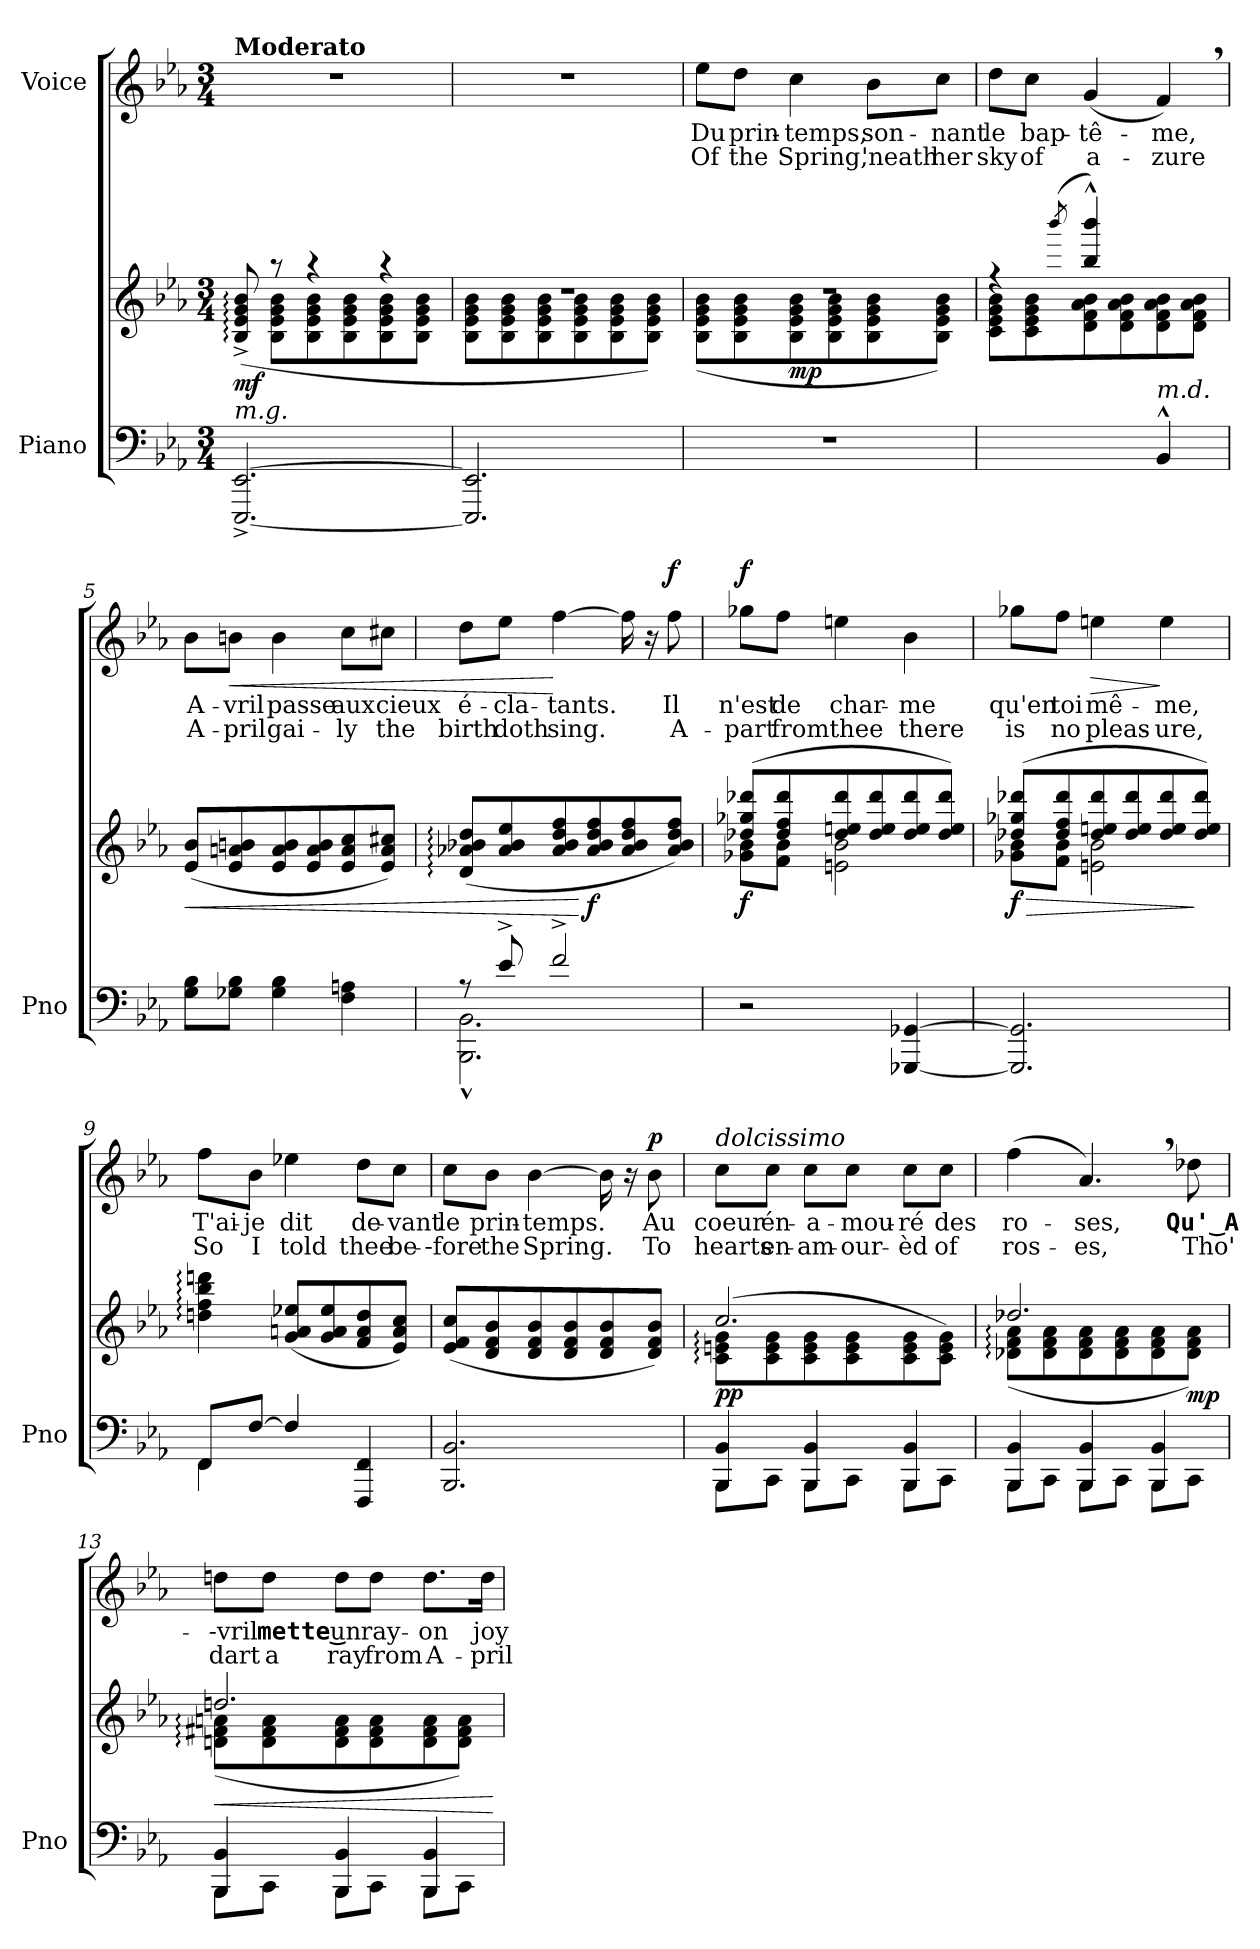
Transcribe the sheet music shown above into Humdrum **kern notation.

**kern	**kern	**dynam	**kern	**text	**text	**dynam
*part2	*part2	*part2	*part1	*part1	*part1	*part1
*staff3	*staff2	*staff2/3	*staff1	*staff1	*staff1	*staff1
*I"Piano	*	*	*I"Voice	*	*	*
*I'Pno	*	*	*	*	*	*
*clefF4	*clefG2	*	*clefG2	*	*	*
*k[b-e-a-]	*k[b-e-a-]	*	*k[b-e-a-]	*	*	*
*M3/4	*M3/4	*	*M3/4	*	*	*
*MM80	*MM80	*	*MM80	*	*	*
=1	=1	=1	=1	=1	=1	=1
*	*^	*	*	*	*	*
!	!	!	!	!LO:TX:a:B:t=Moderato	!	!	!
!LO:TX:a:i:t=m.g.	!	!	!	!	!	!	!
!	!	!	!LO:DY:b	!	!	!	!
[2.EEE-/^ [2.EE-/^	(>8B-/:^ 8e-/:^ 8g/:^ 8b-/:^	8ryy	mf	2.r	.	.	.
.	8raa	8B-\ 8e-\ 8g\ 8b-\L	.	.	.	.	.
.	4raa	8B-\ 8e-\ 8g\ 8b-\	.	.	.	.	.
.	.	8B-\ 8e-\ 8g\ 8b-\	.	.	.	.	.
.	4raa	8B-\ 8e-\ 8g\ 8b-\	.	.	.	.	.
.	.	8B-\ 8e-\ 8g\ 8b-\J	.	.	.	.	.
=2	=2	=2	=2	=2	=2	=2	=2
2.EEE-/] 2.EE-/]	2.rdd	8B-\ 8e-\ 8g\ 8b-\L	.	2.r	.	.	.
.	.	8B-\ 8e-\ 8g\ 8b-\	.	.	.	.	.
.	.	8B-\ 8e-\ 8g\ 8b-\	.	.	.	.	.
.	.	8B-\ 8e-\ 8g\ 8b-\	.	.	.	.	.
.	.	8B-\ 8e-\ 8g\ 8b-\	.	.	.	.	.
.	.	8B-\ 8e-\ 8g\ 8b-\J)	.	.	.	.	.
=3	=3	=3	=3	=3	=3	=3	=3
!	!	!	!	!	!LO:LY:b	!LO:LY:b	!LO:DY:a
!	!	!	!	!	!	!	!LO:DY:n=1:a
2.r	2.rdd	(>8B-\ 8e-\ 8g\ 8b-\L	.	8ee-\L	Du	Of	mf other-dynamics
!	!	!	!	!	!LO:LY:b	!LO:LY:b	!
.	.	8B-\ 8e-\ 8g\ 8b-\	.	8dd\J	prin-	the	.
!	!	!	!LO:DY:b	!	!LO:LY:b	!LO:LY:b	!
.	.	8B-\ 8e-\ 8g\ 8b-\	mp	4cc\	-temps,	Spring,	.
.	.	8B-\ 8e-\ 8g\ 8b-\	.	.	.	.	.
!	!	!	!	!	!LO:LY:b	!LO:LY:b	!
.	.	8B-\ 8e-\ 8g\ 8b-\	.	8b-\L	son-	'neath	.
!	!	!	!	!	!LO:LY:b	!LO:LY:b	!
.	.	8B-\ 8e-\ 8g\ 8b-\J)	.	8cc\J	-nant	her	.
!!LO:LB:g=z
=4	=4	=4	=4	=4	=4	=4	=4
!	!	!	!	!	!LO:LY:b	!LO:LY:b	!
2ryy	4rff	8c\ 8e-\ 8g\ 8b-\L	.	8dd\L	le	sky	.
!	!	!	!	!	!LO:LY:b	!LO:LY:b	!
.	.	8c\ 8e-\ 8g\ 8b-\	.	8cc\J	bap-	of	.
.	(<8qbbb-/	.	.	.	.	.	.
!	!	!	!	!	!LO:LY:b	!LO:LY:b	!
.	4bb-/^^ 4bbb-/^^)	8d\ 8f\ 8a-\ 8b-\	.	(<4g/	-tê-	a-	.
.	.	8d\ 8f\ 8a-\ 8b-\	.	.	.	.	.
!LO:TX:a:i:t=m.d.	!	!	!	!	!	!	!
!	!	!	!	!	!LO:LY:b	!LO:LY:b	!
4BB-^^/	4rddyy	8d\ 8f\ 8a-\ 8b-\	.	4f,/)	-me,	-zure	.
.	.	8d\ 8f\ 8a-\ 8b-\J	.	.	.	.	.
=5	=5	=5	=5	=5	=5	=5	=5
!	!	!	!LO:HP:b	!	!LO:LY:b	!LO:LY:b	!
*	*v	*v	*	*	*	*	*
8G\ 8B-\L	(>8e-/ 8b-/L	<	8b-\L	A-	A-	.
!	!	!	!	!LO:LY:b	!LO:LY:b	!LO:HP:b
8G-X\ 8B-\J	8e-/ 8an/ 8bn/	.	8bn\J	-vril	-pril	<
!	!	!	!	!LO:LY:b	!LO:LY:b	!
4G-\ 4B-\	8e-/ 8a/ 8b/	.	4b\	passe	gai-	.
.	8e-/ 8a/ 8b/	.	.	.	.	.
!	!	!	!	!LO:LY:b	!LO:LY:b	!
4F\ 4An\	8e-/ 8a/ 8cc/	.	8cc\L	aux	-ly	.
!	!	!	!	!LO:LY:b	!LO:LY:b	!
.	8e-/ 8a/ 8cc#X/J)	.	8cc#X\J	cieux	the	.
=6	=6	=6	=6	=6	=6	=6
*^	*	*	*	*	*	*
!	!	!	!	!	!LO:LY:b	!LO:LY:b	!
8rA	2.BBB-\^^ 2.BB-\^^	(>8d/: 8a-X/: 8b-X/: 8dd/:L	.	8dd\L	é-	birth	.
!	!	!	!	!	!LO:LY:b	!LO:LY:b	!
8e-^/	.	8a-/ 8b-/ 8ee-/	.	8ee-\J	-cla-	doth	.
!	!	!	!	!	!LO:LY:b	!LO:LY:b	!
2f^/	.	8a-/ 8b-/ 8dd/ 8ff/	.	[4ff\	-tants.	sing.	[
!	!	!	!LO:DY:n=1:b	!	!	!	!
.	.	8a-/ 8b-/ 8dd/ 8ff/	[ f	.	.	.	.
.	.	8a-/ 8b-/ 8dd/ 8ff/	.	16ff\]	.	.	.
.	.	.	.	16r	.	.	.
!	!	!	!	!	!LO:LY:b	!LO:LY:b	!LO:DY:a
.	.	8a-/ 8b-/ 8dd/ 8ff/J)	.	8ff\	Il	A-	f
*v	*v	*	*	*	*	*	*
!!LO:LB:g=z
=7	=7	=7	=7	=7	=7	=7
*	*^	*	*	*	*	*
!	!	!	!LO:DY:b	!	!LO:LY:b	!LO:LY:b	!LO:DY:a
2r	(>8dd-X/ 8gg-X/ 8ddd-X/L	8g-X\ 8b-\L	f	8gg-X\L	n'est	-part	f
!	!	!	!	!	!LO:LY:b	!LO:LY:b	!
.	8dd-/ 8ff/ 8ddd-/	8f\ 8b-\J	.	8ff\J	de	from	.
!	!	!	!	!	!LO:LY:b	!LO:LY:b	!
.	8dd-/ 8een/ 8ddd-/	2en\ 2b-\	.	4een\	char-	thee	.
.	8dd-/ 8ee/ 8ddd-/	.	.	.	.	.	.
!	!	!	!	!	!LO:LY:b	!LO:LY:b	!
[4GGG-X/ [4GG-X/	8dd-/ 8ee/ 8ddd-/	.	.	4b-\	-me	there	.
.	8dd-/ 8ee/ 8ddd-/J)	.	.	.	.	.	.
=8	=8	=8	=8	=8	=8	=8	=8
!	!	!	!LO:HP:b	!	!LO:LY:b	!LO:LY:b	!
!	!	!	!LO:DY:n=1:b	!	!	!	!
2.GGG-/] 2.GG-/]	(>8dd-X/ 8gg-X/ 8ddd-X/L	8g-X\ 8b-\L	> f	8gg-X\L	qu'en	is	.
!	!	!	!	!	!LO:LY:b	!LO:LY:b	!
.	8dd-/ 8ff/ 8ddd-/	8f\ 8b-\J	.	8ff\J	toi	no	.
!	!	!	!	!	!LO:LY:b	!LO:LY:b	!LO:HP:b
.	8dd-/ 8een/ 8ddd-/	2en\ 2b-\	.	4een\	mê-	pleas-	>
.	8dd-/ 8ee/ 8ddd-/	.	.	.	.	.	.
!	!	!	!	!	!LO:LY:b	!LO:LY:b	!
.	8dd-/ 8ee/ 8ddd-/	.	.	4ee\	-me,	-ure,	]
.	8dd-/ 8ee/ 8ddd-/J)	.	]	.	.	.	.
*	*v	*v	*	*	*	*	*
=9	=9	=9	=9	=9	=9	=9
*^	*	*	*	*	*	*
!	!	!	!LO:DY:b	!	!LO:LY:b	!LO:LY:b	!
!	!	!	!LO:DY:n=1:b	!	!	!	!LO:DY:a
!	!	!	!	!	!	!	!LO:DY:n=1:a
8FF/L	4FF\	4ddn\: 4ff\: 4bb-\: 4dddn\:	p other-dynamics	8ff\L	T'ai-	So	p other-dynamics
!	!	!	!	!	!LO:LY:b	!LO:LY:b	!
[8F/J	.	.	.	8b-\J	-je	I	.
!	!	!	!	!	!LO:LY:b	!LO:LY:b	!
4F/]	2ryy	(<8g/ 8an/ 8ee-X/L	.	4ee-X\	dit	told	.
.	.	8g/ 8a/ 8ee-/	.	.	.	.	.
!	!	!	!	!	!LO:LY:b	!LO:LY:b	!
4FFF/ 4FF/	.	8f/ 8a/ 8dd/	.	8dd\L	de-	thee	.
!	!	!	!	!	!LO:LY:b	!LO:LY:b	!
.	.	8e-/ 8a/ 8cc/J)	.	8cc\J	-vant	be-	.
*v	*v	*	*	*	*	*	*
!!LO:PB:g=z
=10	=10	=10	=10	=10	=10	=10
!	!	!	!	!LO:LY:b	!LO:LY:b	!
2.BBB-/ 2.BB-/	(>8e-/ 8f/ 8cc/L	.	8cc\L	le	--fore	.
!	!	!	!	!LO:LY:b	!LO:LY:b	!
.	8d/ 8f/ 8b-/	.	8b-\J	prin-	the	.
!	!	!	!	!LO:LY:b	!LO:LY:b	!
.	8d/ 8f/ 8b-/	.	[4b-\	-temps.	Spring.	.
.	8d/ 8f/ 8b-/	.	.	.	.	.
.	8d/ 8f/ 8b-/	.	16b-\]	.	.	.
.	.	.	16r	.	.	.
!	!	!	!	!LO:LY:b	!LO:LY:b	!LO:DY:a
.	8d/ 8f/ 8b-/J)	.	8b-\	Au	To	p
=11	=11	=11	=11	=11	=11	=11
*^	*^	*	*	*	*	*
!	!	!	!	!	!LO:TX:a:i:t=dolcissimo	!	!	!
!	!	!	!	!LO:DY:a=2	!	!LO:LY:b	!LO:LY:b	!
4BBB-/ 4BB-/	8BBB-\L	(>2.cc/	8c\: 8en\: 8g\:L	pp	8cc\L	coeur	hearts	.
!	!	!	!	!	!	!LO:LY:b	!LO:LY:b	!
.	8CC\J	.	8c\ 8e\ 8g\	.	8cc\J	én-	en-	.
!	!	!	!	!	!	!LO:LY:b	!LO:LY:b	!
4BBB-/ 4BB-/	8BBB-\L	.	8c\ 8e\ 8g\	.	8cc\L	-a-	-am-	.
!	!	!	!	!	!	!LO:LY:b	!LO:LY:b	!
.	8CC\J	.	8c\ 8e\ 8g\	.	8cc\J	-mou-	-our-	.
!	!	!	!	!	!	!LO:LY:b	!LO:LY:b	!
4BBB-/ 4BB-/	8BBB-\L	.	8c\ 8e\ 8g\	.	8cc\L	-ré	-èd	.
!	!	!	!	!	!	!LO:LY:b	!LO:LY:b	!
.	8CC\J	.	8c\ 8e\ 8g\J)	.	8cc\J	des	of	.
=12	=12	=12	=12	=12	=12	=12	=12	=12
!	!	!	!	!	!	!LO:LY:b	!LO:LY:b	!
4BBB-/ 4BB-/	8BBB-\L	2.dd-X/	(>8d-X\: 8f\: 8a-\:L	.	(>4ff\	ro-	ros-	.
.	8CC\J	.	8d-\ 8f\ 8a-\	.	.	.	.	.
!	!	!	!	!	!	!LO:LY:b	!LO:LY:b	!
4BBB-/ 4BB-/	8BBB-\L	.	8d-\ 8f\ 8a-\	.	4.a-,/)	-ses,	-es,	.
.	8CC\J	.	8d-\ 8f\ 8a-\	.	.	.	.	.
4BBB-/ 4BB-/	8BBB-\L	.	8d-\ 8f\ 8a-\	.	.	.	.	.
!	!	!	!	!LO:DY:b	!	!LO:LY:b	!LO:LY:b	!
.	8CC\J	.	8d-\ 8f\ 8a-\J)	mp	8dd-X\	Qu'‿A-	Tho'	.
!!LO:LB:g=z
=13	=13	=13	=13	=13	=13	=13	=13	=13
!	!	!	!	!LO:HP:b	!	!LO:LY:b	!LO:LY:b	!
4BBB-/ 4BB-/	8BBB-\L	2.ddn/	(>8dn\: 8f#X\: 8an\:L	<	8ddn\L	--vril	dart	.
!	!	!	!	!	!	!LO:LY:b	!LO:LY:b	!
.	8CC\J	.	8d\ 8f#\ 8a\	.	8dd\J	mette‿	a	.
!	!	!	!	!	!	!LO:LY:b	!LO:LY:b	!
4BBB-/ 4BB-/	8BBB-\L	.	8d\ 8f#\ 8a\	.	8dd\L	un	ray	.
!	!	!	!	!	!	!LO:LY:b	!LO:LY:b	!
.	8CC\J	.	8d\ 8f#\ 8a\	.	8dd\J	ray-	from	.
!	!	!	!	!	!	!LO:LY:b	!LO:LY:b	!
4BBB-/ 4BB-/	8BBB-\L	.	8d\ 8f#\ 8a\	.	8.dd\L	-on	A-	.
.	8CC\J	.	8d\ 8f#\ 8a\J)	.	.	.	.	.
!	!	!	!	!	!	!LO:LY:b	!LO:LY:b	!
.	.	.	.	.	16dd\Jk	joy-	-pril	.
*v	*v	*	*	*	*	*	*	*
*	*v	*v	*	*	*	*	*
.	.	[	.	.	.	.
=	=	=	=	=	=	=
*-	*-	*-	*-	*-	*-	*-
